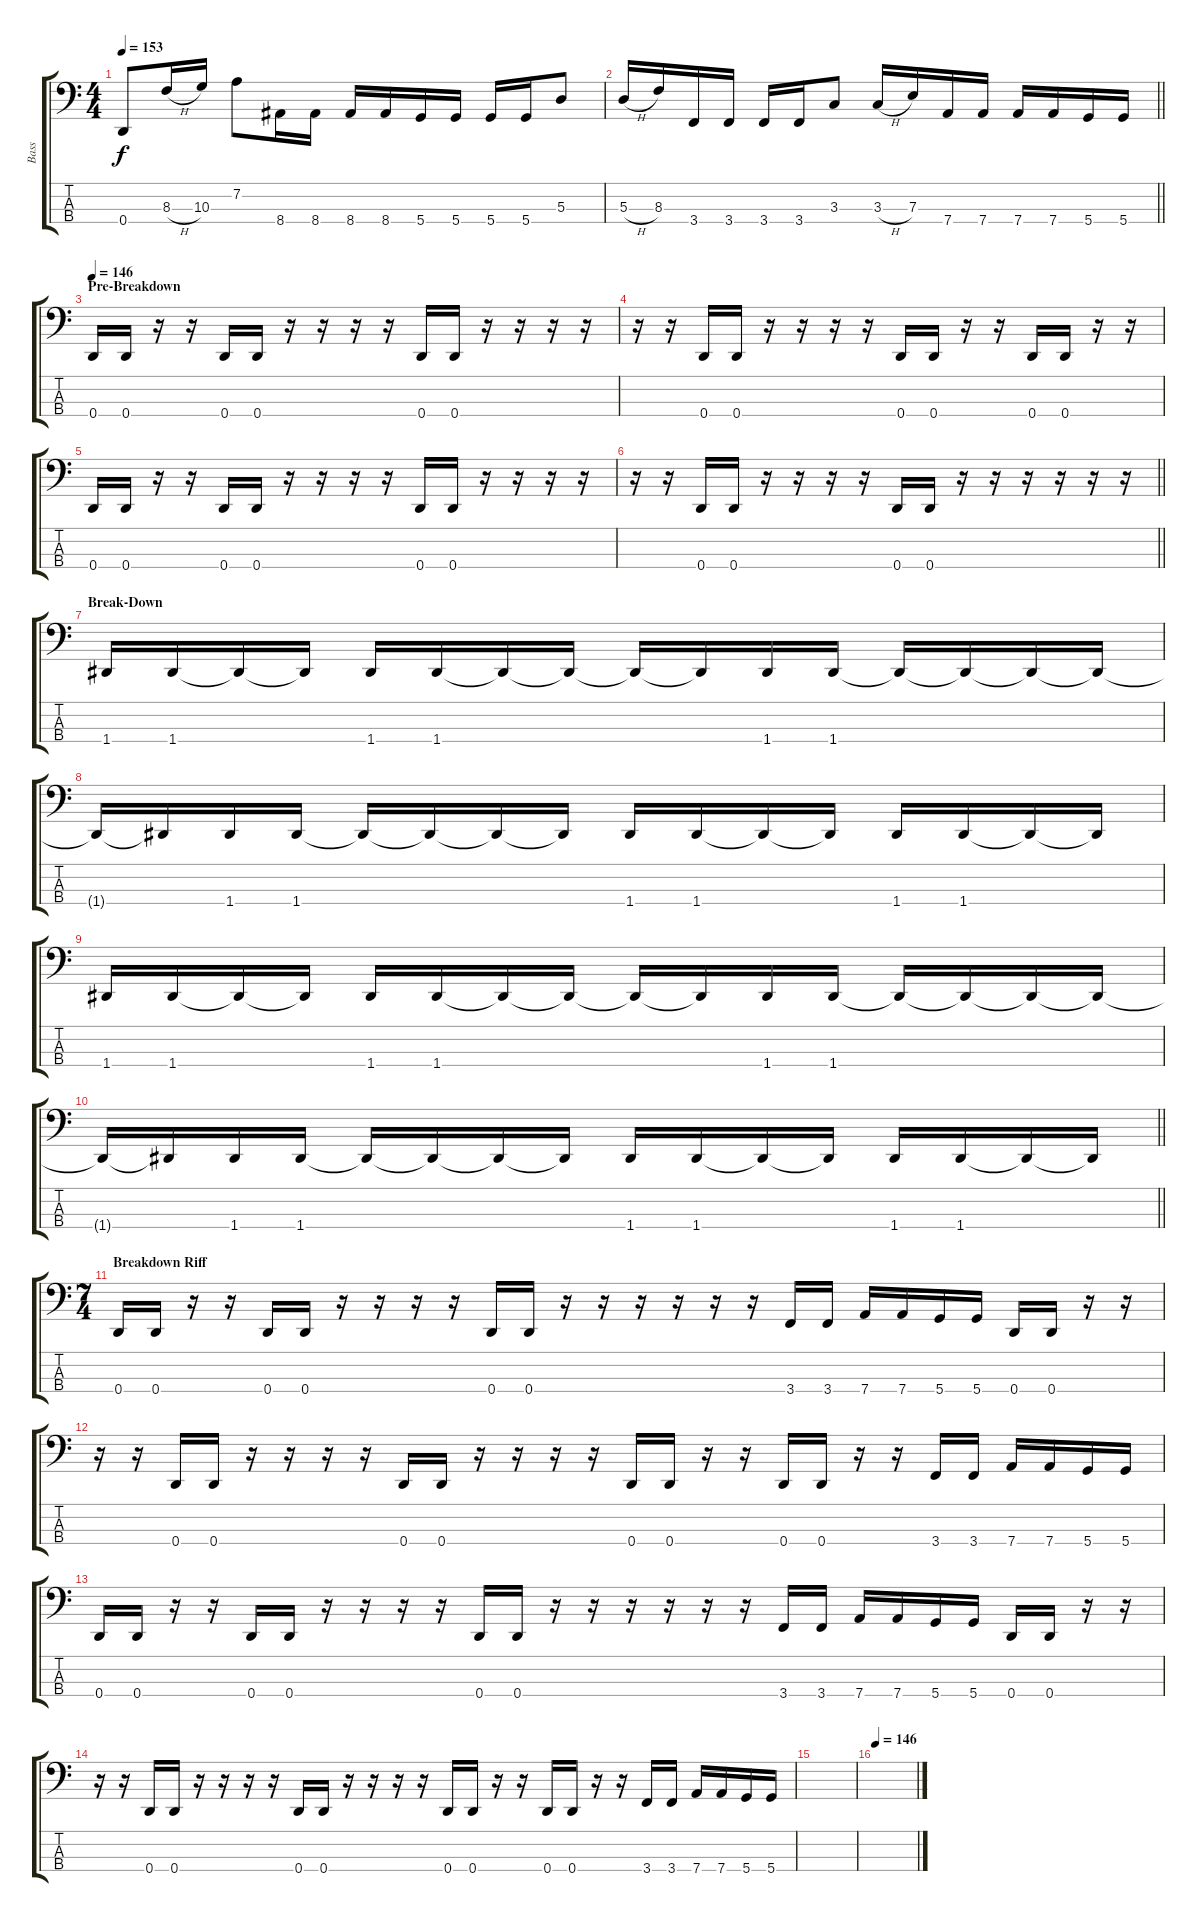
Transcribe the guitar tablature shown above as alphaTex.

\track ("Bass" "Bass") {instrument electricbasspick}
\staff {score tabs}
\tuning (G2 D2 A1 D1) {hide}
\ts (4 4)
\tempo 153
\clef f4
\ks c
0.4.8{dy f} 8.3{h}.16 10.3.16 7.2.8 8.4.16 8.4.16 8.4.16 8.4.16 5.4.16 5.4.16 5.4.16 5.4.16 5.3.8 |
\barLineRight lightlight
5.3{h}.16 8.3.16 3.4.16 3.4.16 3.4.16 3.4.16 3.3.8 3.3{h}.16 7.3.16 7.4.16 7.4.16 7.4.16 7.4.16 5.4.16 5.4.16 |
\section ("" "Pre-Breakdown")
\tempo 146
0.4.16 0.4.16 r.16 r.16 0.4.16 0.4.16 r.16 r.16 r.16 r.16 0.4.16 0.4.16 r.16 r.16 r.16 r.16 |
r.16 r.16 0.4.16 0.4.16 r.16 r.16 r.16 r.16 0.4.16 0.4.16 r.16 r.16 0.4.16 0.4.16 r.16 r.16 |
0.4.16 0.4.16 r.16 r.16 0.4.16 0.4.16 r.16 r.16 r.16 r.16 0.4.16 0.4.16 r.16 r.16 r.16 r.16 |
\barLineRight lightlight
r.16 r.16 0.4.16 0.4.16 r.16 r.16 r.16 r.16 0.4.16 0.4.16 r.16 r.16 r.16 r.16 r.16 r.16 |
\section ("" "Break-Down")
1.4.16 1.4.16 1.4{t}.16 1.4{t}.16 1.4.16 1.4.16 1.4{t}.16 1.4{t}.16 1.4{t}.16 1.4{t}.16 1.4.16 1.4.16 1.4{t}.16 1.4{t}.16 1.4{t}.16 1.4{t}.16 |
1.4{t}.16 1.4{t}.16 1.4.16 1.4.16 1.4{t}.16 1.4{t}.16 1.4{t}.16 1.4{t}.16 1.4.16 1.4.16 1.4{t}.16 1.4{t}.16 1.4.16 1.4.16 1.4{t}.16 1.4{t}.16 |
1.4.16 1.4.16 1.4{t}.16 1.4{t}.16 1.4.16 1.4.16 1.4{t}.16 1.4{t}.16 1.4{t}.16 1.4{t}.16 1.4.16 1.4.16 1.4{t}.16 1.4{t}.16 1.4{t}.16 1.4{t}.16 |
\barLineRight lightlight
1.4{t}.16 1.4{t}.16 1.4.16 1.4.16 1.4{t}.16 1.4{t}.16 1.4{t}.16 1.4{t}.16 1.4.16 1.4.16 1.4{t}.16 1.4{t}.16 1.4.16 1.4.16 1.4{t}.16 1.4{t}.16 |
\ts (7 4)
\section ("" "Breakdown Riff")
0.4.16 0.4.16 r.16 r.16 0.4.16 0.4.16 r.16 r.16 r.16 r.16 0.4.16 0.4.16 r.16 r.16 r.16 r.16 r.16 r.16 3.4.16 3.4.16 7.4.16 7.4.16 5.4.16 5.4.16 0.4.16 0.4.16 r.16 r.16 |
r.16 r.16 0.4.16 0.4.16 r.16 r.16 r.16 r.16 0.4.16 0.4.16 r.16 r.16 r.16 r.16 0.4.16 0.4.16 r.16 r.16 0.4.16 0.4.16 r.16 r.16 3.4.16 3.4.16 7.4.16 7.4.16 5.4.16 5.4.16 |
0.4.16 0.4.16 r.16 r.16 0.4.16 0.4.16 r.16 r.16 r.16 r.16 0.4.16 0.4.16 r.16 r.16 r.16 r.16 r.16 r.16 3.4.16 3.4.16 7.4.16 7.4.16 5.4.16 5.4.16 0.4.16 0.4.16 r.16 r.16 |
r.16 r.16 0.4.16 0.4.16 r.16 r.16 r.16 r.16 0.4.16 0.4.16 r.16 r.16 r.16 r.16 0.4.16 0.4.16 r.16 r.16 0.4.16 0.4.16 r.16 r.16 3.4.16 3.4.16 7.4.16 7.4.16 5.4.16 5.4.16 |
|
\tempo 146
